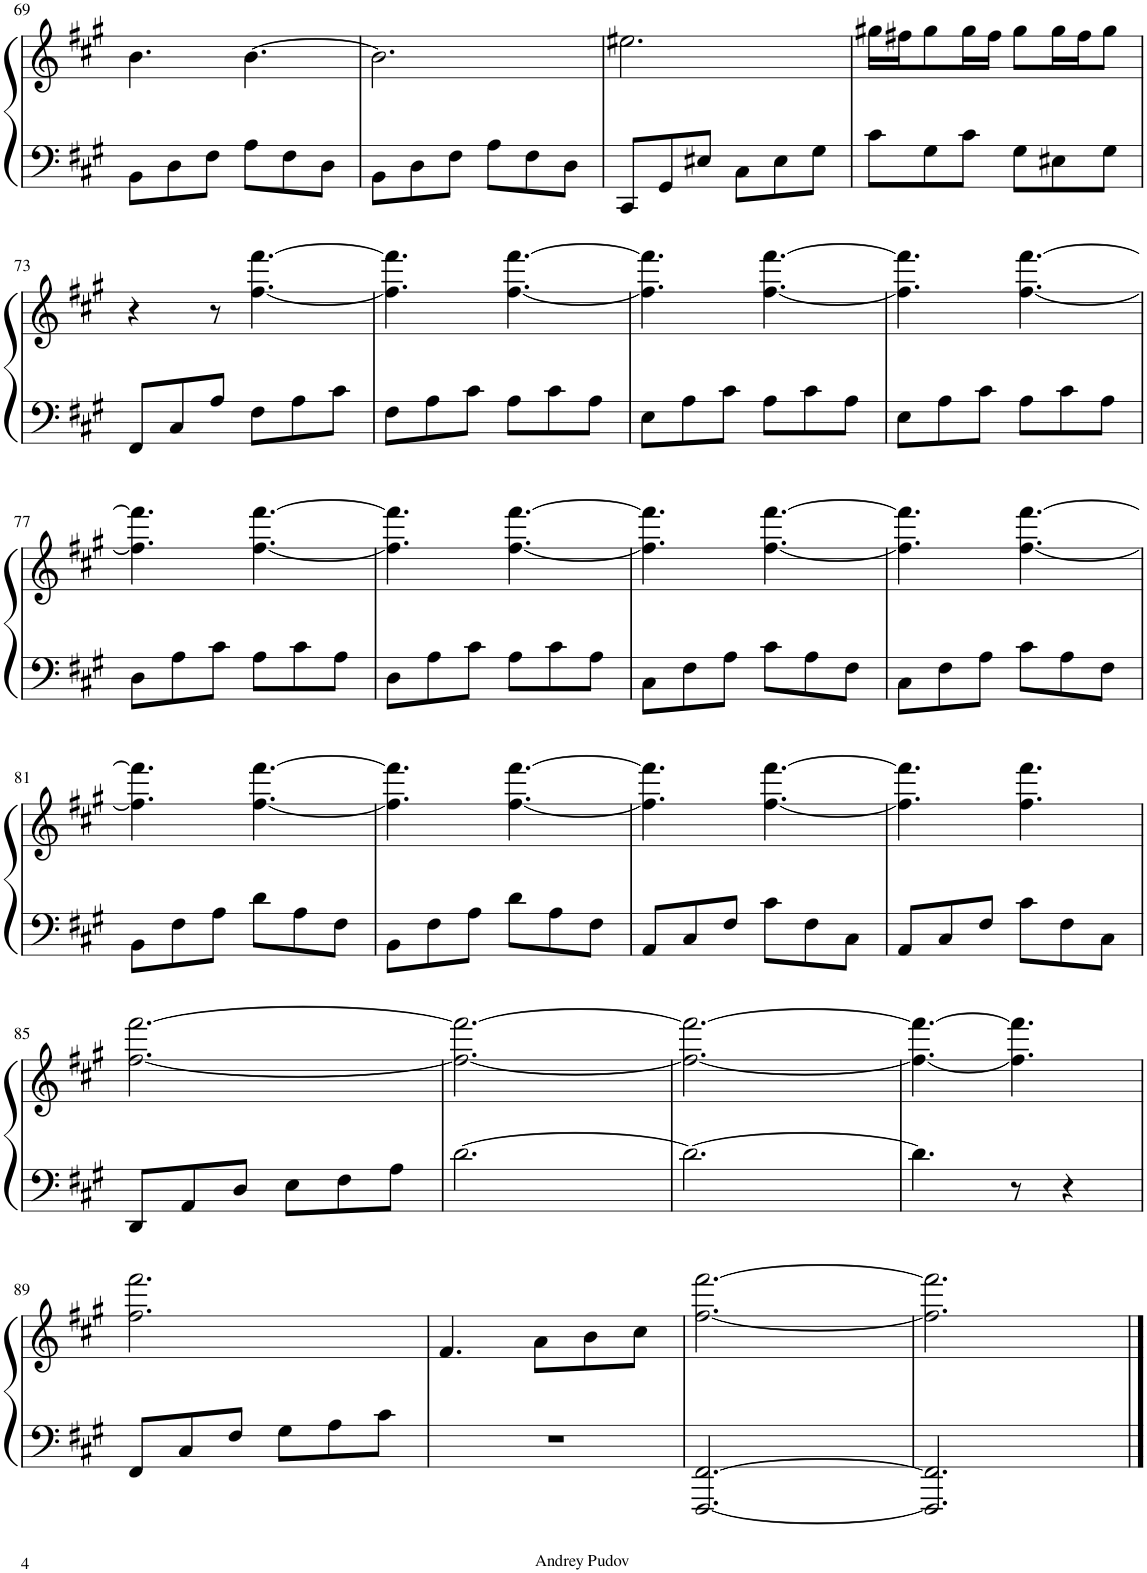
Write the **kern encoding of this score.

**kern	**kern
*part1	*part1
*staff2	*staff1
*I"Piano	*
*I'Pno.	*
!!LO:PB:g=z
*clefF4	*clefG2
*k[f#c#g#]	*k[f#c#g#]
*M6/8	*M6/8
=69	=69
8BB\L	4.b\
8D\	.
8F#\J	.
8A\L	[4.b\
8F#\	.
8D\J	.
=70	=70
8BB\L	2.b\]
8D\	.
8F#\J	.
8A\L	.
8F#\	.
8D\J	.
=71	=71
8CC#/L	2.ee#X\
8GG#/	.
8E#X/J	.
8C#\L	.
8E#\	.
8G#\J	.
=72	=72
8c#\L	16gg#X\LL
.	16ff#X\J
8G#\	8gg#\
8c#\J	16gg#\L
.	16ff#\JJ
8G#\L	8gg#\L
8E#X\	16gg#\L
.	16ff#\J
8G#\J	8gg#\J
!!LO:LB:g=z
=73	=73
8FF#/L	4r
8C#/	.
8A/J	8r
8F#\L	[4.ff#\ [4.fff#\
8A\	.
8c#\J	.
=74	=74
8F#\L	4.ff#\] 4.fff#\]
8A\	.
8c#\J	.
8A\L	[4.ff#\ [4.fff#\
8c#\	.
8A\J	.
=75	=75
8E\L	4.ff#\] 4.fff#\]
8A\	.
8c#\J	.
8A\L	[4.ff#\ [4.fff#\
8c#\	.
8A\J	.
=76	=76
8E\L	4.ff#\] 4.fff#\]
8A\	.
8c#\J	.
8A\L	[4.ff#\ [4.fff#\
8c#\	.
8A\J	.
!!LO:LB:g=z
=77	=77
8D\L	4.ff#\] 4.fff#\]
8A\	.
8c#\J	.
8A\L	[4.ff#\ [4.fff#\
8c#\	.
8A\J	.
=78	=78
8D\L	4.ff#\] 4.fff#\]
8A\	.
8c#\J	.
8A\L	[4.ff#\ [4.fff#\
8c#\	.
8A\J	.
=79	=79
8C#\L	4.ff#\] 4.fff#\]
8F#\	.
8A\J	.
8c#\L	[4.ff#\ [4.fff#\
8A\	.
8F#\J	.
=80	=80
8C#\L	4.ff#\] 4.fff#\]
8F#\	.
8A\J	.
8c#\L	[4.ff#\ [4.fff#\
8A\	.
8F#\J	.
!!LO:LB:g=z
=81	=81
8BB\L	4.ff#\] 4.fff#\]
8F#\	.
8A\J	.
8d\L	[4.ff#\ [4.fff#\
8A\	.
8F#\J	.
=82	=82
8BB\L	4.ff#\] 4.fff#\]
8F#\	.
8A\J	.
8d\L	[4.ff#\ [4.fff#\
8A\	.
8F#\J	.
=83	=83
8AA/L	4.ff#\] 4.fff#\]
8C#/	.
8F#/J	.
8c#\L	[4.ff#\ [4.fff#\
8F#\	.
8C#\J	.
=84	=84
8AA/L	4.ff#\] 4.fff#\]
8C#/	.
8F#/J	.
8c#\L	4.ff#\ 4.fff#\
8F#\	.
8C#\J	.
!!LO:LB:g=z
=85	=85
8DD/L	[2.ff#\ [2.fff#\
8AA/	.
8D/J	.
8E\L	.
8F#\	.
8A\J	.
=86	=86
[2.d\	2.ff#\_ 2.fff#\_
=87	=87
2.d\_	2.ff#\_ 2.fff#\_
=88	=88
4.d\]	4.ff#\_ 4.fff#\_
8r	4.ff#\] 4.fff#\]
4r	.
!!LO:LB:g=z
=89	=89
8FF#/L	2.ff#\ 2.fff#\
8C#/	.
8F#/J	.
8G#\L	.
8A\	.
8c#\J	.
=90	=90
2.r	4.f#/
.	8a\L
.	8b\
.	8cc#\J
=91	=91
[2.FFF#/ [2.FF#/	[2.ff#\ [2.fff#\
=92	=92
2.FFF#/] 2.FF#/]	2.ff#\] 2.fff#\]
==	==
*-	*-
